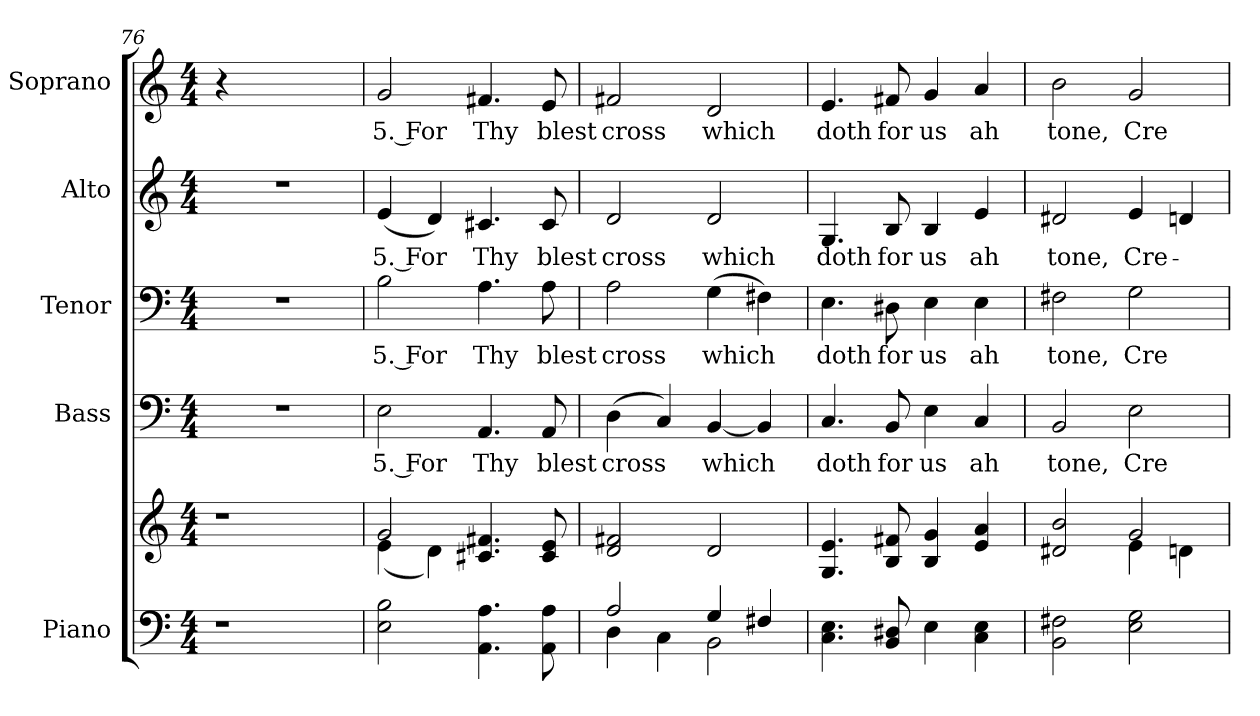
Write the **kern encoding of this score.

**kern	**kern	**kern	**text	**kern	**text	**kern	**text	**kern	**text
*part5	*part5	*part4	*part4	*part3	*part3	*part2	*part2	*part1	*part1
*staff6	*staff5	*staff4	*staff4	*staff3	*staff3	*staff2	*staff2	*staff1	*staff1
*I"Piano	*	*I"Bass	*	*I"Tenor	*	*I"Alto	*	*I"Soprano	*
*I'Pno.	*	*I'B.	*	*I'T.	*	*I'A.	*	*I'S.	*
!!LO:PB:g=z
*clefF4	*clefG2	*clefF4	*	*clefF4	*	*clefG2	*	*clefG2	*
*k[]	*k[]	*k[]	*	*k[]	*	*k[]	*	*k[]	*
*C:	*C:	*C:	*	*C:	*	*C:	*	*C:	*
*M4/4	*M4/4	*M4/4	*	*M4/4	*	*M4/4	*	*M4/4	*
=76	=76	=76	=76	=76	=76	=76	=76	=76	=76
!LO:N:vis=1	!LO:N:vis=1	!LO:N:vis=1	!	!LO:N:vis=1	!	!LO:N:vis=1	!	!	!
4r	4r	1r	.	1r	.	1r	.	4r	.
2.ryy	2.ryy	.	.	.	.	.	.	2.ryy	.
=77	=77	=77	=77	=77	=77	=77	=77	=77	=77
*	*^	*	*	*	*	*	*	*	*
!	!	!	!	!LO:LY:b:color=#000000	!	!	!	!	!	!
!	!	!	!	!	!	!LO:LY:b:color=#000000	!	!	!	!
!	!	!	!	!	!	!	!	!LO:LY:b:color=#000000	!	!
!	!	!	!	!	!	!	!	!	!	!LO:LY:b:color=#000000
2Ei\ 2Bi	2gi/	(4ei\	2Ei\	5. For	2Bi\	5. For	(4ei/	5. For	2gi/	5. For
.	.	4di\)	.	.	.	.	4di/)	.	.	.
!	!	!	!	!LO:LY:b:color=#000000	!	!	!	!	!	!
!	!	!	!	!	!	!LO:LY:b:color=#000000	!	!	!	!
!	!	!	!	!	!	!	!	!LO:LY:b:color=#000000	!	!
!	!	!	!	!	!	!	!	!	!	!LO:LY:b:color=#000000
4.AAi\ 4.Ai	4.c#Xi/ 4.f#Xi	2ryy	4.AAi/	Thy	4.Ai\	Thy	4.c#Xi/	Thy	4.f#Xi/	Thy
!	!	!	!	!LO:LY:b:color=#000000	!	!	!	!	!	!
!	!	!	!	!	!	!LO:LY:b:color=#000000	!	!	!	!
!	!	!	!	!	!	!	!	!LO:LY:b:color=#000000	!	!
!	!	!	!	!	!	!	!	!	!	!LO:LY:b:color=#000000
8AAi\ 8Ai	8c#i/ 8ei	.	8AAi/	blest	8Ai\	blest	8c#i/	blest	8ei/	blest
*	*v	*v	*	*	*	*	*	*	*	*
=78	=78	=78	=78	=78	=78	=78	=78	=78	=78
*^	*	*	*	*	*	*	*	*	*
!	!	!	!	!LO:LY:b:color=#000000	!	!	!	!	!	!
!	!	!	!	!	!	!LO:LY:b:color=#000000	!	!	!	!
!	!	!	!	!	!	!	!	!LO:LY:b:color=#000000	!	!
!	!	!	!	!	!	!	!	!	!	!LO:LY:b:color=#000000
2Ai/	4Di\	2di/ 2f#Xi	(4Di\	cross	2Ai\	cross	2di/	cross	2f#Xi/	cross
.	4Ci\	.	4Ci/)	.	.	.	.	.	.	.
!	!	!	!	!LO:LY:b:color=#000000	!	!	!	!	!	!
!	!	!	!	!	!	!LO:LY:b:color=#000000	!	!	!	!
!	!	!	!	!	!	!	!	!LO:LY:b:color=#000000	!	!
!	!	!	!	!	!	!	!	!	!	!LO:LY:b:color=#000000
4Gi/	2BBi\	2di/	[<4BBi/	which	(4Gi\	which	2di/	which	2di/	which
4F#Xi/	.	.	4BBi/]	.	4F#Xi\)	.	.	.	.	.
*v	*v	*	*	*	*	*	*	*	*	*
!!LO:PB:g=z
=79	=79	=79	=79	=79	=79	=79	=79	=79	=79
!	!	!	!LO:LY:b:color=#000000	!	!	!	!	!	!
!	!	!	!	!	!LO:LY:b:color=#000000	!	!	!	!
!	!	!	!	!	!	!	!LO:LY:b:color=#000000	!	!
!	!	!	!	!	!	!	!	!	!LO:LY:b:color=#000000
4.Ci\ 4.Ei	4.Gi/ 4.ei	4.Ci/	doth	4.Ei\	doth	4.Gi/	doth	4.ei/	doth
!	!	!	!LO:LY:b:color=#000000	!	!	!	!	!	!
!	!	!	!	!	!LO:LY:b:color=#000000	!	!	!	!
!	!	!	!	!	!	!	!LO:LY:b:color=#000000	!	!
!	!	!	!	!	!	!	!	!	!LO:LY:b:color=#000000
8BBi/ 8D#Xi	8Bi/ 8f#Xi	8BBi/	for	8D#Xi\	for	8Bi/	for	8f#Xi/	for
!	!	!	!LO:LY:b:color=#000000	!	!	!	!	!	!
!	!	!	!	!	!LO:LY:b:color=#000000	!	!	!	!
!	!	!	!	!	!	!	!LO:LY:b:color=#000000	!	!
!	!	!	!	!	!	!	!	!	!LO:LY:b:color=#000000
4Ei\	4Bi/ 4gi	4Ei\	us	4Ei\	us	4Bi/	us	4gi/	us
!	!	!	!LO:LY:b:color=#000000	!	!	!	!	!	!
!	!	!	!	!	!LO:LY:b:color=#000000	!	!	!	!
!	!	!	!	!	!	!	!LO:LY:b:color=#000000	!	!
!	!	!	!	!	!	!	!	!	!LO:LY:b:color=#000000
4Ci\ 4Ei	4ei/ 4ai	4Ci/	ah	4Ei\	ah	4ei/	ah	4ai/	ah
=80	=80	=80	=80	=80	=80	=80	=80	=80	=80
*	*^	*	*	*	*	*	*	*	*
!	!	!	!	!LO:LY:b:color=#000000	!	!	!	!	!	!
!	!	!	!	!	!	!LO:LY:b:color=#000000	!	!	!	!
!	!	!	!	!	!	!	!	!LO:LY:b:color=#000000	!	!
!	!	!	!	!	!	!	!	!	!	!LO:LY:b:color=#000000
2BBi\ 2F#Xi	2d#Xi/ 2bi	2ryy	2BBi/	tone,	2F#Xi\	tone,	2d#Xi/	tone,	2bi\	tone,
!	!	!	!	!LO:LY:b:color=#000000	!	!	!	!	!	!
!	!	!	!	!	!	!LO:LY:b:color=#000000	!	!	!	!
!	!	!	!	!	!	!	!	!LO:LY:b:color=#000000	!	!
!	!	!	!	!	!	!	!	!	!	!LO:LY:b:color=#000000
2Ei\ 2Gi	2gi/	4ei\	2Ei\	Cre-	2Gi\	Cre-	4ei/	Cre-	2gi/	Cre-
.	.	4dni\	.	.	.	.	4dni/	.	.	.
*	*v	*v	*	*	*	*	*	*	*	*
=	=	=	=	=	=	=	=	=	=
*-	*-	*-	*-	*-	*-	*-	*-	*-	*-
